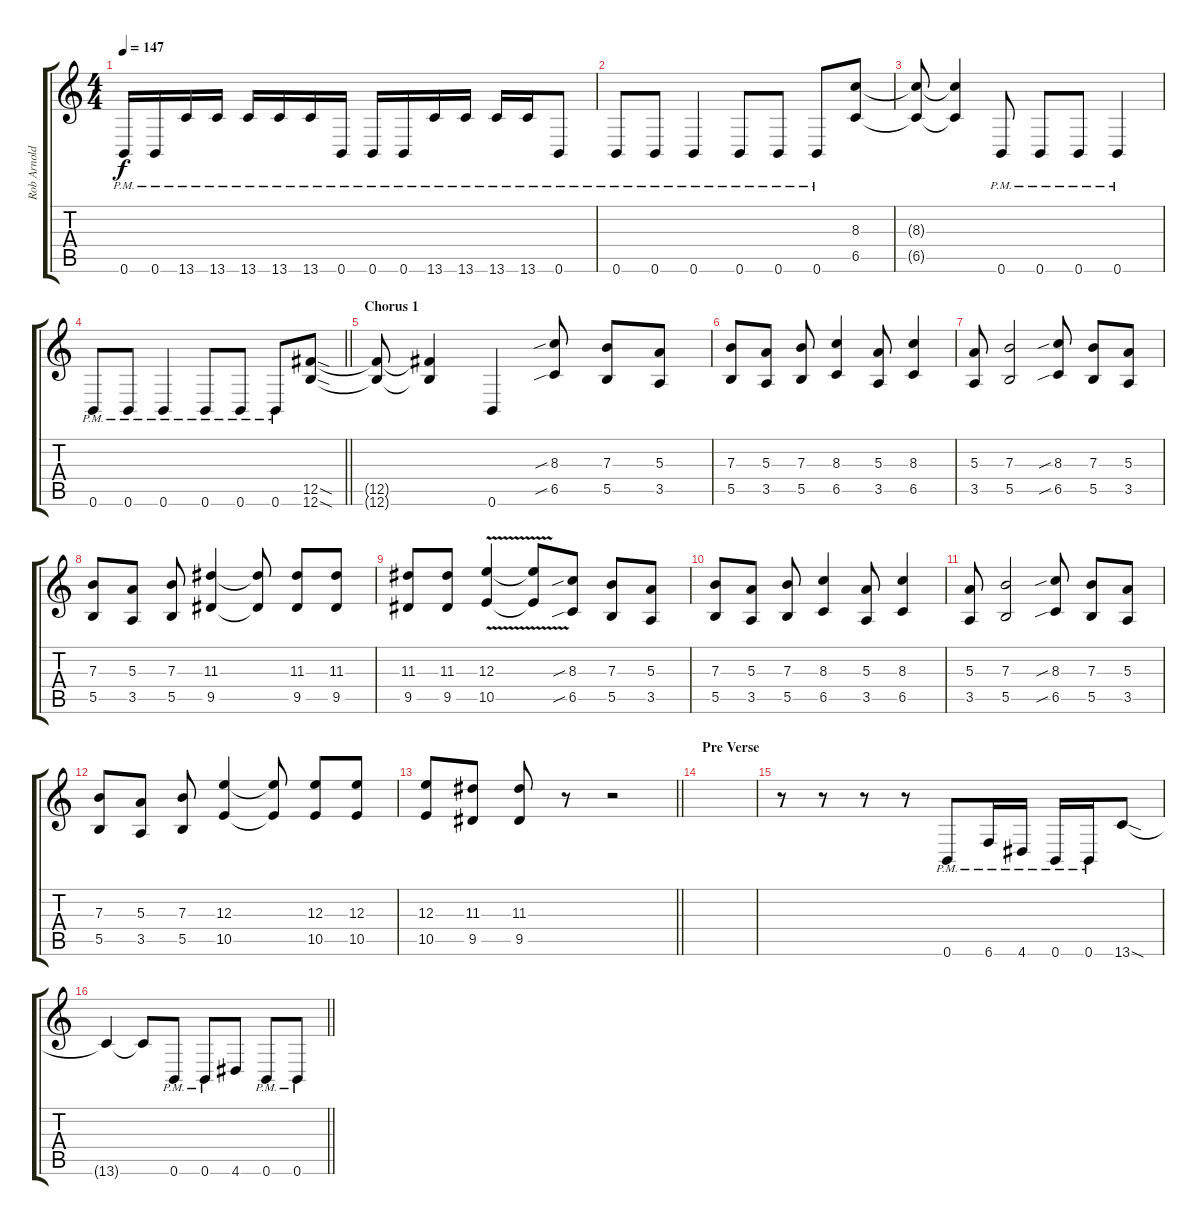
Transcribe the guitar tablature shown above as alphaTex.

\track ("Rob Arnold" "Rob Arnold") {instrument distortionguitar}
\staff {score tabs}
\tuning (Db4 Ab3 E3 B2 Gb2 B1) {hide}
\ts (4 4)
\tempo 147
\clef g2
\ks c
0.6{pm}.16{dy f} 0.6{pm}.16 13.6{pm}.16 13.6{pm}.16 13.6{pm}.16 13.6{pm}.16 13.6{pm}.16 0.6{pm}.16 0.6{pm}.16 0.6{pm}.16 13.6{pm}.16 13.6{pm}.16 13.6{pm}.16 13.6{pm}.16 0.6{pm}.8 |
0.6{pm}.8 0.6{pm}.8 0.6{pm}.4 0.6{pm}.8 0.6{pm}.8 0.6{pm}.8 (8.3 6.5).8 |
(8.3{t} 6.5{t}).8 (8.3{t} 6.5{t}).4 0.6{pm}.8 0.6{pm}.8 0.6{pm}.8 0.6{pm}.4 |
\barLineRight lightlight
0.6{pm}.8 0.6{pm}.8 0.6{pm}.4 0.6{pm}.8 0.6{pm}.8 0.6{pm}.8 (12.5{sod} 12.6{sod}).8 |
\section ("" "Chorus 1")
(12.5{t} 12.6{t}).8 (12.5{t} 12.6{t}).4 0.6.4 (8.3{sib} 6.5{sib}).8 (7.3 5.5).8 (5.3 3.5).8 |
(7.3 5.5).8 (5.3 3.5).8 (7.3 5.5).8 (8.3 6.5).4 (5.3 3.5).8 (8.3 6.5).4 |
(5.3 3.5).8 (7.3 5.5).2 (8.3{sib} 6.5{sib}).8 (7.3 5.5).8 (5.3 3.5).8 |
(7.3 5.5).8 (5.3 3.5).8 (7.3 5.5).8 (11.3 9.5).4 (11.3{t} 9.5{t}).8 (11.3 9.5).8 (11.3 9.5).8 |
(11.3 9.5).8 (11.3 9.5).8 (12.3{v} 10.5{v}).4 (12.3{t} 10.5{t}).8 (8.3{sib} 6.5{sib}).8 (7.3 5.5).8 (5.3 3.5).8 |
(7.3 5.5).8 (5.3 3.5).8 (7.3 5.5).8 (8.3 6.5).4 (5.3 3.5).8 (8.3 6.5).4 |
(5.3 3.5).8 (7.3 5.5).2 (8.3{sib} 6.5{sib}).8 (7.3 5.5).8 (5.3 3.5).8 |
(7.3 5.5).8 (5.3 3.5).8 (7.3 5.5).8 (12.3 10.5).4 (12.3{t} 10.5{t}).8 (12.3 10.5).8 (12.3 10.5).8 |
\barLineRight lightlight
(12.3 10.5).8 (11.3 9.5).8 (11.3 9.5).8 r.8 r.2 |
\section ("" "Pre Verse")
|
r.8 r.8 r.8 r.8 0.6{pm}.8 6.6{pm}.16 4.6{pm}.16 0.6{pm}.16 0.6{pm}.16 13.6{sod}.8 |
\barLineRight lightlight
13.6{t}.4 13.6{t}.8 0.6{pm}.8 0.6{pm}.8 4.6.8 0.6{pm}.8 0.6{pm}.8
